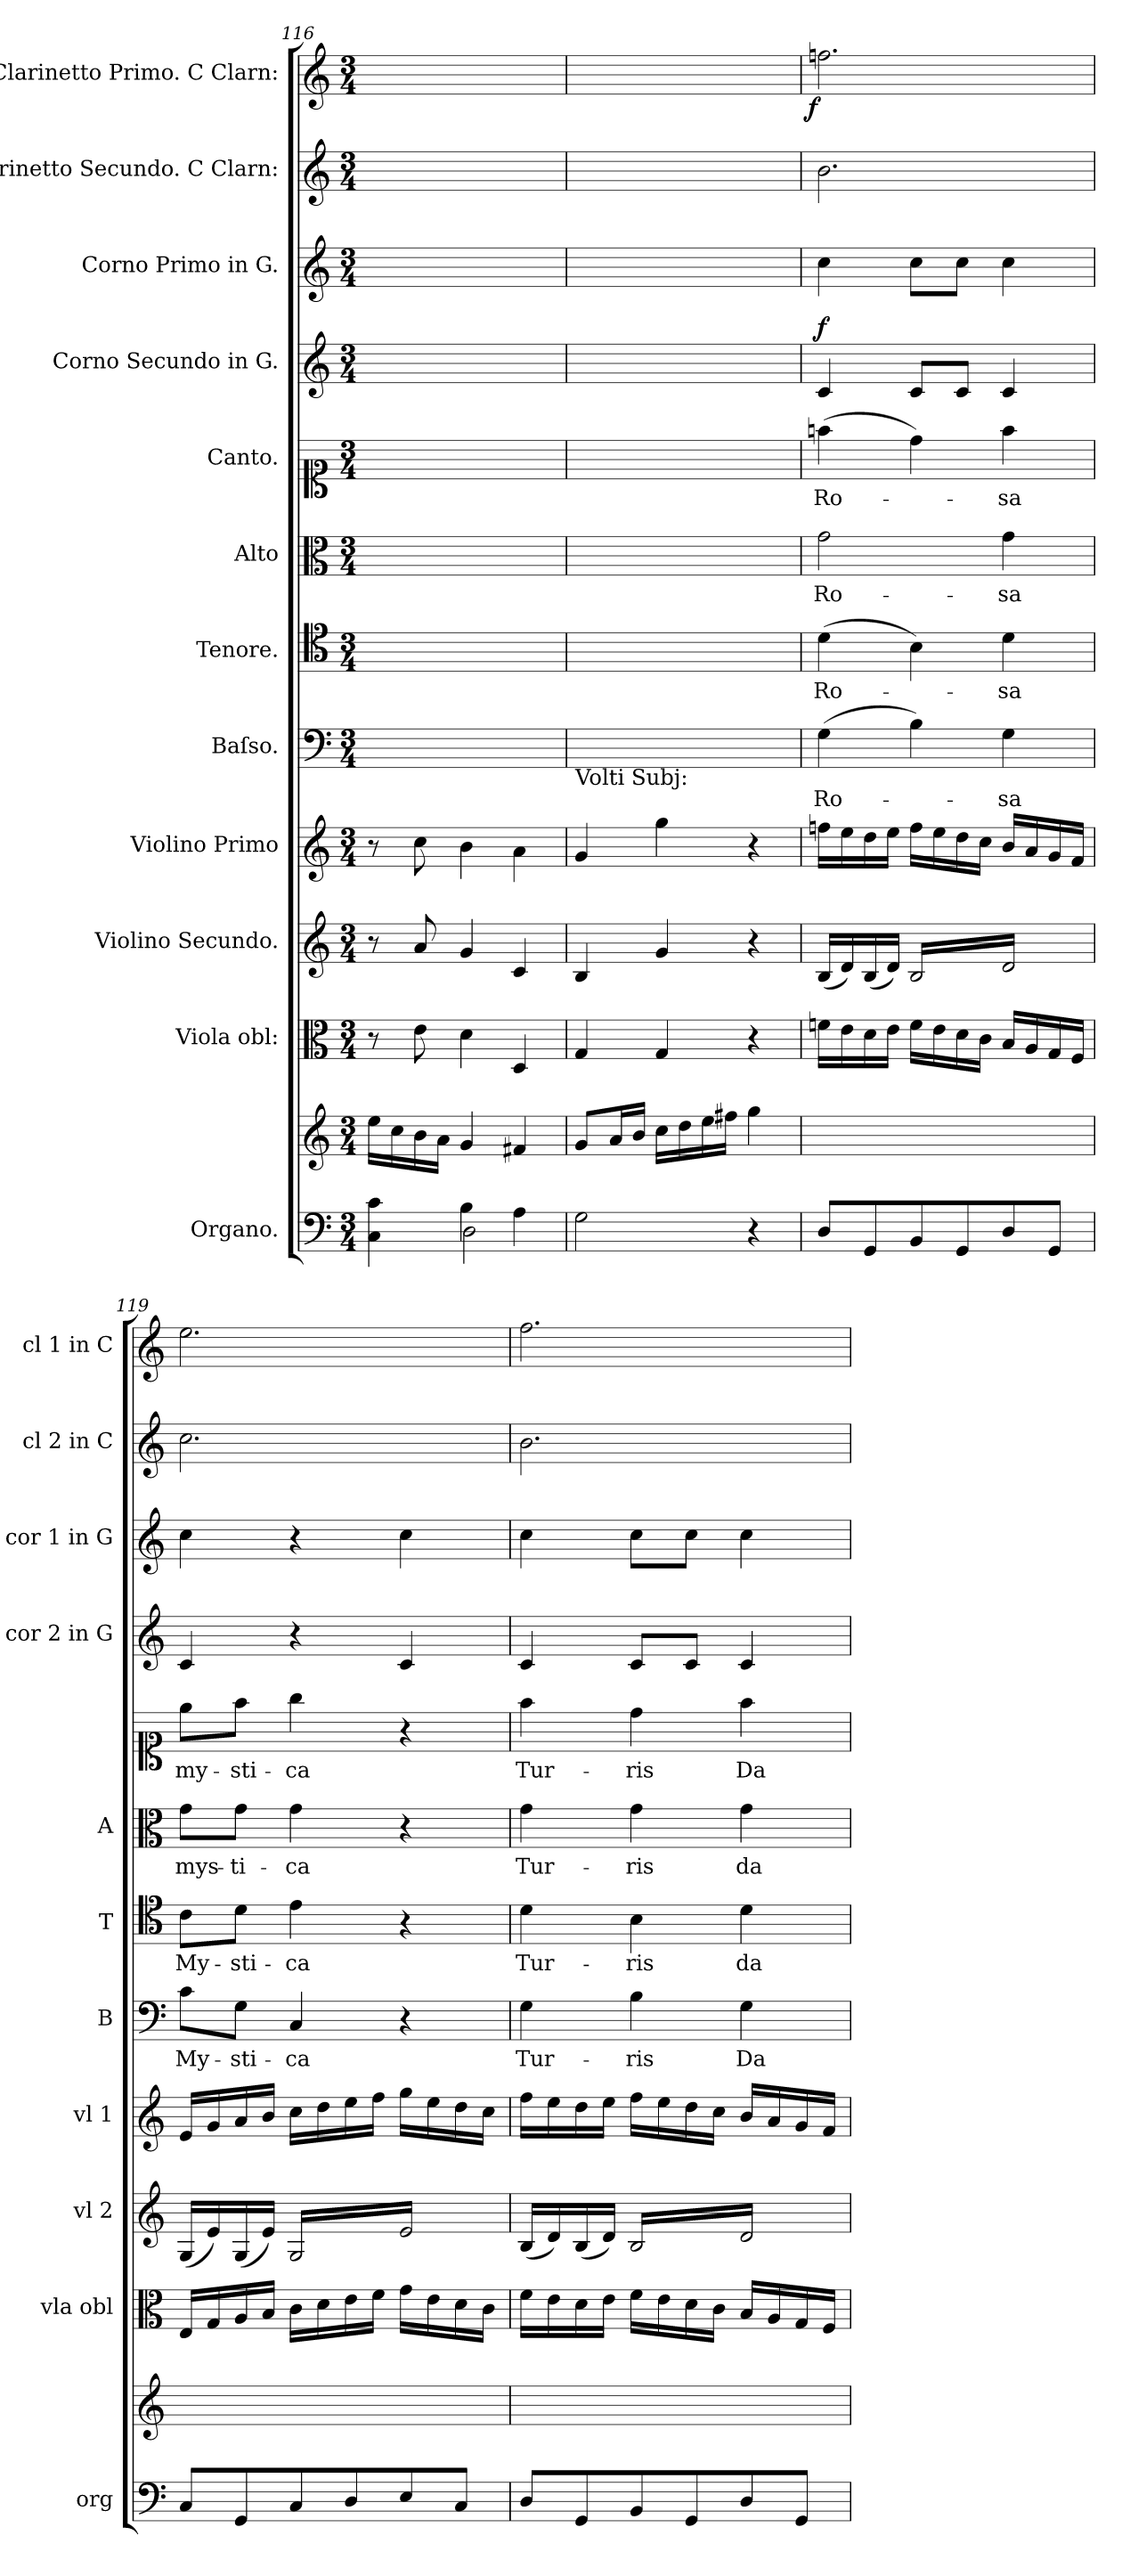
**kern	**kern	**dynam	**kern	**dynam	**kern	**dynam	**kern	**dynam	**kern	**text	**kern	**text	**kern	**text	**kern	**text	**kern	**dynam	**kern	**kern	**kern	**dynam
*part12	*part12	*part12	*part11	*part11	*part10	*part10	*part9	*part9	*part8	*part8	*part7	*part7	*part6	*part6	*part5	*part5	*part4	*part4	*part3	*part2	*part1	*part1
*staff13	*staff12	*staff12/13	*staff11	*staff11	*staff10	*staff10	*staff9	*staff9	*staff8	*staff8	*staff7	*staff7	*staff6	*staff6	*staff5	*staff5	*staff4	*staff4	*staff3	*staff2	*staff1	*staff1
*I"Organo.	*	*	*I"Viola obl:	*	*I"Violino Secundo.	*	*I"Violino Primo	*	*I"Baſso.	*	*I"Tenore.	*	*I"Alto	*	*I"Canto.	*	*I"Corno Secundo in G.	*	*I"Corno Primo in G.	*I"Clarinetto Secundo. C Clarn:	*I"Clarinetto Primo. C Clarn:	*
*I'org	*	*	*I'vla obl	*	*I'vl 2	*	*I'vl 1	*	*I'B	*	*I'T	*	*I'A	*	*	*	*I'cor 2 in G	*	*I'cor 1 in G	*I'cl 2 in C	*I'cl 1 in C	*
*clefF4	*clefG2	*	*clefC3	*	*clefG2	*	*clefG2	*	*clefF4	*	*clefC4	*	*clefC3	*	*clefC1	*	*clefG2	*	*clefG2	*clefG2	*clefG2	*
*	*	*	*	*	*	*	*	*	*	*	*	*	*	*	*	*	*ITrd-4c-7	*	*ITrd-4c-7	*	*	*
*k[]	*k[]	*	*k[]	*	*k[]	*	*k[]	*	*k[]	*	*k[]	*	*k[]	*	*k[]	*	*	*	*	*k[]	*k[]	*
*C:	*C:	*	*C:	*	*C:	*	*C:	*	*C:	*	*C:	*	*C:	*	*C:	*	*	*	*	*C:	*C:	*
*M3/4	*M3/4	*	*M3/4	*	*M3/4	*	*M3/4	*	*M3/4	*	*M3/4	*	*M3/4	*	*M3/4	*	*M3/4	*	*M3/4	*M3/4	*M3/4	*
=116	=116	=116	=116	=116	=116	=116	=116	=116	=116	=116	=116	=116	=116	=116	=116	=116	=116	=116	=116	=116	=116	=116
*^	*	*	*	*	*	*	*	*	*	*	*	*	*	*	*	*	*	*	*	*	*	*
4C\ 4c\	4ryy	16ee\LL	.	8r	.	8r	.	8r	.	2.ryy	.	2.ryy	.	2.ryy	.	2.ryy	.	2.ryy	.	2.ryy	2.ryy	2.ryy	.
.	.	16cc\	.	.	.	.	.	.	.	.	.	.	.	.	.	.	.	.	.	.	.	.	.
.	.	16b\	.	8e\	.	8a/	.	8cc\	.	.	.	.	.	.	.	.	.	.	.	.	.	.	.
.	.	16a\JJ	.	.	.	.	.	.	.	.	.	.	.	.	.	.	.	.	.	.	.	.	.
4B\	2D\	4g/	.	4d\	.	4g/	.	4b\	.	.	.	.	.	.	.	.	.	.	.	.	.	.	.
4A\	.	4f#X/	.	4D/	.	4c/	.	4a\	.	.	.	.	.	.	.	.	.	.	.	.	.	.	.
*v	*v	*	*	*	*	*	*	*	*	*	*	*	*	*	*	*	*	*	*	*	*	*	*
=117	=117	=117	=117	=117	=117	=117	=117	=117	=117	=117	=117	=117	=117	=117	=117	=117	=117	=117	=117	=117	=117	=117
!	!	!	!	!	!	!	!	!	!LO:TX:b:t=Volti Subj&colon;	!	!	!	!	!	!	!	!	!	!	!	!	!
2G\	8g/L	.	4G/	.	4B/	.	4g/	.	2.ryy	.	2.ryy	.	2.ryy	.	2.ryy	.	2.ryy	.	2.ryy	2.ryy	2.ryy	.
.	16a/L	.	.	.	.	.	.	.	.	.	.	.	.	.	.	.	.	.	.	.	.	.
.	16b/JJ	.	.	.	.	.	.	.	.	.	.	.	.	.	.	.	.	.	.	.	.	.
.	16cc\LL	.	4G/	.	4g/	.	4gg\	.	.	.	.	.	.	.	.	.	.	.	.	.	.	.
.	16dd\	.	.	.	.	.	.	.	.	.	.	.	.	.	.	.	.	.	.	.	.	.
.	16ee\	.	.	.	.	.	.	.	.	.	.	.	.	.	.	.	.	.	.	.	.	.
.	16ff#X\JJ	.	.	.	.	.	.	.	.	.	.	.	.	.	.	.	.	.	.	.	.	.
4r	4gg\	.	4r	.	4r	.	4r	.	.	.	.	.	.	.	.	.	.	.	.	.	.	.
=118	=118	=118	=118	=118	=118	=118	=118	=118	=118	=118	=118	=118	=118	=118	=118	=118	=118	=118	=118	=118	=118	=118
!	!	!LO:DY:b=2	!	!	!	!LO:DY:a	!	!	!	!	!	!	!	!	!	!	!	!LO:DY:a	!	!	!	!LO:DY:rj
8D/L	2.ryy	fort	16fn\LL	for	(16B/LL	forto	16ffn\LL	forto	(4G\	Ro-	(4d\	Ro-	2g\	Ro-	(4ffn\	Ro-	4g/	f	4gg\	2.b\	2.ffn\	f.
.	.	.	16e\	.	16d/)	.	16ee\	.	.	.	.	.	.	.	.	.	.	.	.	.	.	.
8GG/	.	.	16d\	.	(16B/	.	16dd\	.	.	.	.	.	.	.	.	.	.	.	.	.	.	.
.	.	.	16e\JJ	.	16d/JJ)	.	16ee\JJ	.	.	.	.	.	.	.	.	.	.	.	.	.	.	.
*	*	*	*	*	*tremolo	*	*	*	*	*	*	*	*	*	*	*	*	*	*	*	*	*
8BB/	.	.	16f\LL	.	(16B/LL	.	16ff\LL	.	4B\)	.	4B\)	.	.	.	4dd\)	.	8g/L	.	8gg\L	.	.	.
.	.	.	16e\	.	16d/)	.	16ee\	.	.	.	.	.	.	.	.	.	.	.	.	.	.	.
8GG/	.	.	16d\	.	16B/	.	16dd\	.	.	.	.	.	.	.	.	.	8g/J	.	8gg\J	.	.	.
.	.	.	16c\JJ	.	16d/)	.	16cc\JJ	.	.	.	.	.	.	.	.	.	.	.	.	.	.	.
8D/	.	.	16B/LL	.	16B/	.	16b/LL	.	4G\	-sa	4d\	-sa	4g\	-sa	4ff\	-sa	4g/	.	4gg\	.	.	.
.	.	.	16A/	.	16d/)	.	16a/	.	.	.	.	.	.	.	.	.	.	.	.	.	.	.
8GG/J	.	.	16G/	.	16B/	.	16g/	.	.	.	.	.	.	.	.	.	.	.	.	.	.	.
.	.	.	16F/JJ	.	16d/)JJ	.	16f/JJ	.	.	.	.	.	.	.	.	.	.	.	.	.	.	.
*	*	*	*	*	*Xtremolo	*	*	*	*	*	*	*	*	*	*	*	*	*	*	*	*	*
=119	=119	=119	=119	=119	=119	=119	=119	=119	=119	=119	=119	=119	=119	=119	=119	=119	=119	=119	=119	=119	=119	=119
8C/L	2.ryy	.	16E/LL	.	(16G/LL	.	16e/LL	.	8c\L	My-	8c\L	My-	8g\L	mys-	8ee\L	my-	4g/	.	4gg\	2.cc\	2.ee\	.
.	.	.	16G/	.	16e/)	.	16g/	.	.	.	.	.	.	.	.	.	.	.	.	.	.	.
8GG/	.	.	16A/	.	(16G/	.	16a/	.	8G\J	-sti-	8d\J	-sti-	8g\J	-ti-	8ff\J	-sti-	.	.	.	.	.	.
.	.	.	16B/JJ	.	16e/JJ)	.	16b/JJ	.	.	.	.	.	.	.	.	.	.	.	.	.	.	.
*	*	*	*	*	*tremolo	*	*	*	*	*	*	*	*	*	*	*	*	*	*	*	*	*
8C/	.	.	16c\LL	.	(16G/LL	.	16cc\LL	.	4C/	-ca	4e\	-ca	4g\	-ca	4gg\	-ca	4r	.	4r	.	.	.
.	.	.	16d\	.	16e/)	.	16dd\	.	.	.	.	.	.	.	.	.	.	.	.	.	.	.
8D/	.	.	16e\	.	16G/	.	16ee\	.	.	.	.	.	.	.	.	.	.	.	.	.	.	.
.	.	.	16f\JJ	.	16e/)	.	16ff\JJ	.	.	.	.	.	.	.	.	.	.	.	.	.	.	.
8E/	.	.	16g\LL	.	16G/	.	16gg\LL	.	4r	.	4r	.	4r	.	4r	.	4g/	.	4gg\	.	.	.
.	.	.	16e\	.	16e/)	.	16ee\	.	.	.	.	.	.	.	.	.	.	.	.	.	.	.
8C/J	.	.	16d\	.	16G/	.	16dd\	.	.	.	.	.	.	.	.	.	.	.	.	.	.	.
.	.	.	16c\JJ	.	16e/)JJ	.	16cc\JJ	.	.	.	.	.	.	.	.	.	.	.	.	.	.	.
*	*	*	*	*	*Xtremolo	*	*	*	*	*	*	*	*	*	*	*	*	*	*	*	*	*
=120	=120	=120	=120	=120	=120	=120	=120	=120	=120	=120	=120	=120	=120	=120	=120	=120	=120	=120	=120	=120	=120	=120
8D/L	2.ryy	.	16f\LL	.	(16B/LL	.	16ff\LL	.	4G\	Tur-	4d\	Tur-	4g\	Tur-	4ff\	Tur-	4g/	.	4gg\	2.b\	2.ff\	.
.	.	.	16e\	.	16d/)	.	16ee\	.	.	.	.	.	.	.	.	.	.	.	.	.	.	.
8GG/	.	.	16d\	.	(16B/	.	16dd\	.	.	.	.	.	.	.	.	.	.	.	.	.	.	.
.	.	.	16e\JJ	.	16d/JJ)	.	16ee\JJ	.	.	.	.	.	.	.	.	.	.	.	.	.	.	.
*	*	*	*	*	*tremolo	*	*	*	*	*	*	*	*	*	*	*	*	*	*	*	*	*
8BB/	.	.	16f\LL	.	(16B/LL	.	16ff\LL	.	4B\	-ris	4B\	-ris	4g\	-ris	4dd\	-ris	8g/L	.	8gg\L	.	.	.
.	.	.	16e\	.	16d/)	.	16ee\	.	.	.	.	.	.	.	.	.	.	.	.	.	.	.
8GG/	.	.	16d\	.	16B/	.	16dd\	.	.	.	.	.	.	.	.	.	8g/J	.	8gg\J	.	.	.
.	.	.	16c\JJ	.	16d/)	.	16cc\JJ	.	.	.	.	.	.	.	.	.	.	.	.	.	.	.
8D/	.	.	16B/LL	.	16B/	.	16b/LL	.	4G\	Da-	4d\	da-	4g\	da-	4ff\	Da-	4g/	.	4gg\	.	.	.
.	.	.	16A/	.	16d/)	.	16a/	.	.	.	.	.	.	.	.	.	.	.	.	.	.	.
8GG/J	.	.	16G/	.	16B/	.	16g/	.	.	.	.	.	.	.	.	.	.	.	.	.	.	.
.	.	.	16F/JJ	.	16d/)JJ	.	16f/JJ	.	.	.	.	.	.	.	.	.	.	.	.	.	.	.
*	*	*	*	*	*Xtremolo	*	*	*	*	*	*	*	*	*	*	*	*	*	*	*	*	*
.	.	.	.	.	.	.	.	.	.	.	.	.	.	.	.	.	.	.	.	.	.	.
.	.	.	.	.	.	.	.	.	.	.	.	.	.	.	.	.	.	.	.	.	.	.
.	.	.	.	.	.	.	.	.	.	.	.	.	.	.	.	.	.	.	.	.	.	.
.	.	.	.	.	.	.	.	.	.	.	.	.	.	.	.	.	.	.	.	.	.	.
=	=	=	=	=	=	=	=	=	=	=	=	=	=	=	=	=	=	=	=	=	=	=
*-	*-	*-	*-	*-	*-	*-	*-	*-	*-	*-	*-	*-	*-	*-	*-	*-	*-	*-	*-	*-	*-	*-
